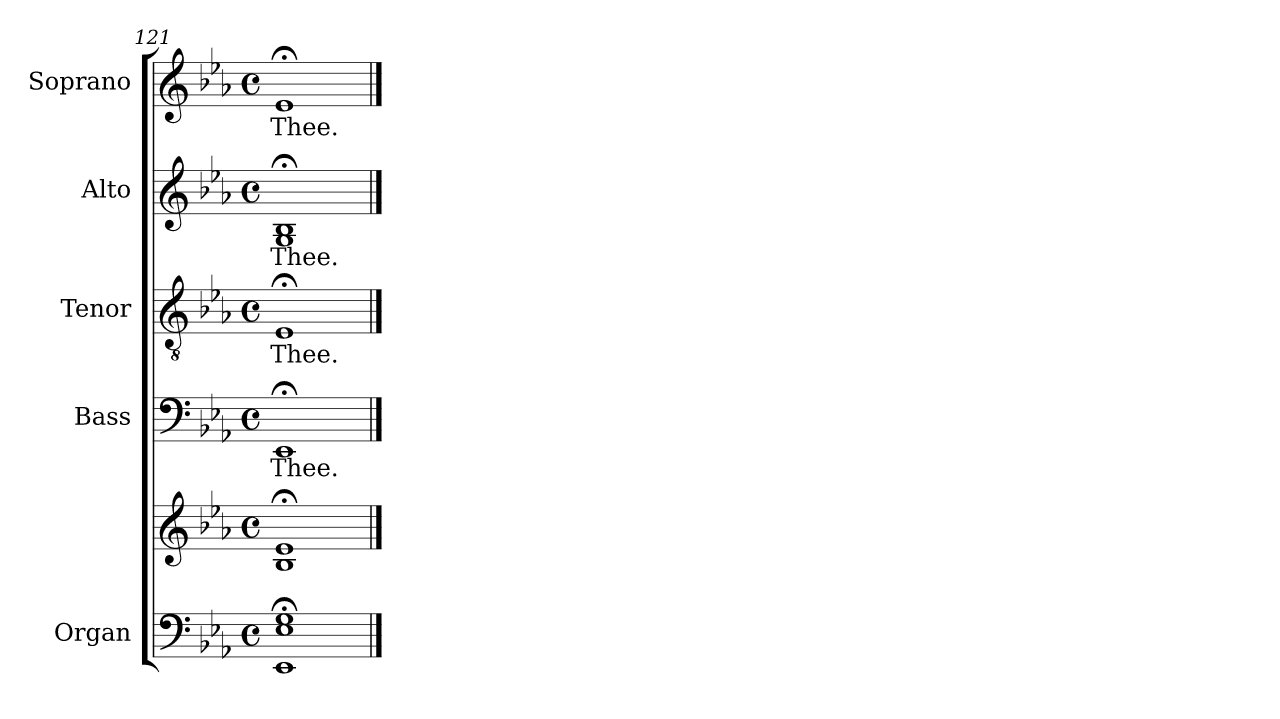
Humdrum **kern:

**kern	**kern	**kern	**text	**kern	**text	**kern	**text	**kern	**text
*part5	*part5	*part4	*part4	*part3	*part3	*part2	*part2	*part1	*part1
*staff6	*staff5	*staff4	*staff4	*staff3	*staff3	*staff2	*staff2	*staff1	*staff1
*I"Organ	*	*I"Bass	*	*I"Tenor	*	*I"Alto	*	*I"Soprano	*
*I'Org.	*	*I'B.	*	*I'T.	*	*I'A.	*	*I'S.	*
*clefF4	*clefG2	*clefF4	*	*clefGv2	*	*clefG2	*	*clefG2	*
*	*	*	*	*ITrd7c12	*	*	*	*	*
*k[b-e-a-]	*k[b-e-a-]	*k[b-e-a-]	*	*k[b-e-a-]	*	*k[b-e-a-]	*	*k[b-e-a-]	*
*E-:	*E-:	*E-:	*	*E-:	*	*E-:	*	*E-:	*
*M4/4	*M4/4	*M4/4	*	*M4/4	*	*M4/4	*	*M4/4	*
*met(c)	*met(c)	*met(c)	*	*met(c)	*	*met(c)	*	*met(c)	*
=121	=121	=121	=121	=121	=121	=121	=121	=121	=121
!	!	!	!LO:LY:b:color=#000000	!	!	!	!	!	!
!	!	!	!	!	!LO:LY:b:color=#000000	!	!	!	!
!	!	!	!	!	!	!	!LO:LY:b:color=#000000	!	!
!	!	!	!	!	!	!	!	!	!LO:LY:b:color=#000000
1EE-i; 1E-i; 1Gi;	1B-i; 1e-i;	1EE-;i	Thee.	1EE-;i	Thee.	1Gi; 1B-i;	Thee.	1e-;i	Thee.
==	==	==	==	==	==	==	==	==	==
*-	*-	*-	*-	*-	*-	*-	*-	*-	*-
